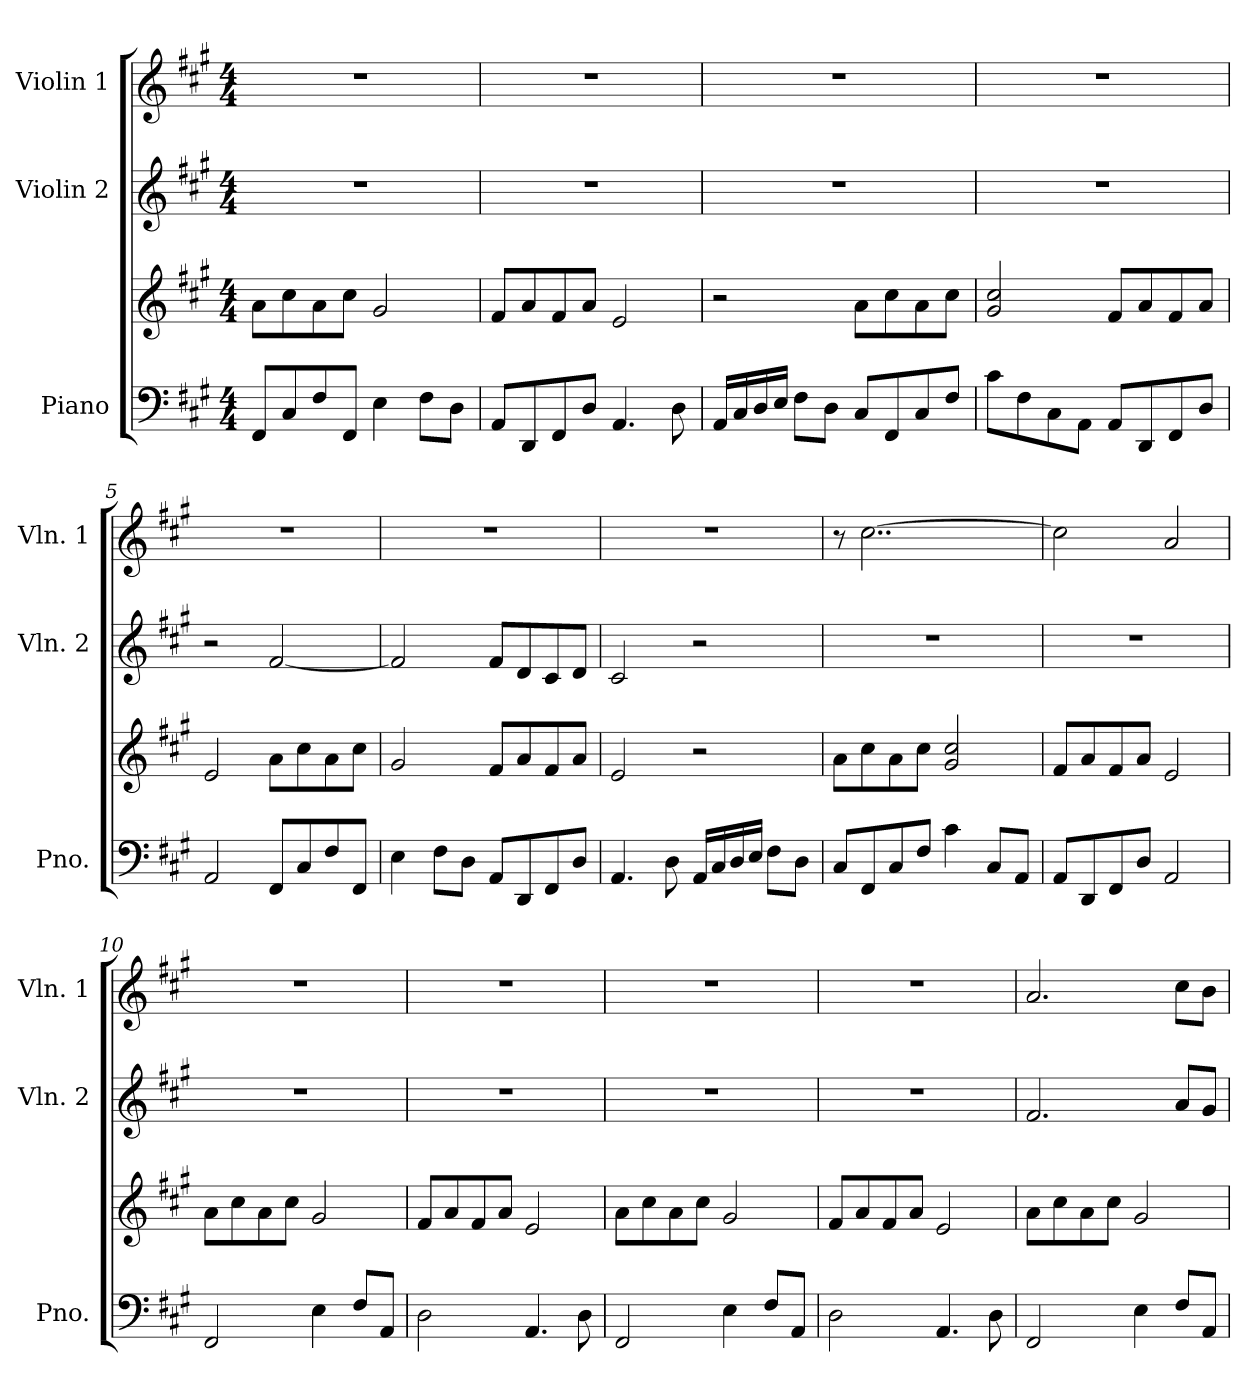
**kern	**kern	**kern	**kern
*part3	*part3	*part2	*part1
*staff4	*staff3	*staff2	*staff1
*I"Piano	*	*I"Violin 2	*I"Violin 1
*I'Pno.	*	*I'Vln. 2	*I'Vln. 1
*clefF4	*clefG2	*clefG2	*clefG2
*k[f#c#g#]	*k[f#c#g#]	*k[f#c#g#]	*k[f#c#g#]
*M4/4	*M4/4	*M4/4	*M4/4
*MM80	*MM80	*MM80	*MM80
=1	=1	=1	=1
8FF#/L	8a\L	1r	1r
8C#/	8cc#\	.	.
8F#/	8a\	.	.
8FF#/J	8cc#\J	.	.
4E\	2g#/	.	.
8F#\L	.	.	.
8D\J	.	.	.
=2	=2	=2	=2
8AA/L	8f#/L	1r	1r
8DD/	8a/	.	.
8FF#/	8f#/	.	.
8D/J	8a/J	.	.
4.AA/	2e/	.	.
8D\	.	.	.
=3	=3	=3	=3
16AA/LL	2r	1r	1r
16C#/	.	.	.
16D/	.	.	.
16E/JJ	.	.	.
8F#\L	.	.	.
8D\J	.	.	.
8C#/L	8a\L	.	.
8FF#/	8cc#\	.	.
8C#/	8a\	.	.
8F#/J	8cc#\J	.	.
=4	=4	=4	=4
8c#\L	2g#/ 2cc#/	1r	1r
8F#\	.	.	.
8C#\	.	.	.
8AA\J	.	.	.
8AA/L	8f#/L	.	.
8DD/	8a/	.	.
8FF#/	8f#/	.	.
8D/J	8a/J	.	.
=5	=5	=5	=5
2AA/	2e/	2r	1r
8FF#/L	8a\L	[2f#/	.
8C#/	8cc#\	.	.
8F#/	8a\	.	.
8FF#/J	8cc#\J	.	.
!!LO:LB:g=z
=6	=6	=6	=6
4E\	2g#/	2f#/]	1r
8F#\L	.	.	.
8D\J	.	.	.
8AA/L	8f#/L	8f#/L	.
8DD/	8a/	8d/	.
8FF#/	8f#/	8c#/	.
8D/J	8a/J	8d/J	.
=7	=7	=7	=7
4.AA/	2e/	2c#/	1r
8D\	.	.	.
16AA/LL	2r	2r	.
16C#/	.	.	.
16D/	.	.	.
16E/JJ	.	.	.
8F#\L	.	.	.
8D\J	.	.	.
=8	=8	=8	=8
8C#/L	8a\L	1r	8r
8FF#/	8cc#\	.	[2..cc#\
8C#/	8a\	.	.
8F#/J	8cc#\J	.	.
4c#\	2g#/ 2cc#/	.	.
8C#/L	.	.	.
8AA/J	.	.	.
=9	=9	=9	=9
8AA/L	8f#/L	1r	2cc#\]
8DD/	8a/	.	.
8FF#/	8f#/	.	.
8D/J	8a/J	.	.
2AA/	2e/	.	2a/
=10	=10	=10	=10
2FF#/	8a\L	1r	1r
.	8cc#\	.	.
.	8a\	.	.
.	8cc#\J	.	.
4E\	2g#/	.	.
8F#/L	.	.	.
8AA/J	.	.	.
!!LO:PB:g=z
=11	=11	=11	=11
2D\	8f#/L	1r	1r
.	8a/	.	.
.	8f#/	.	.
.	8a/J	.	.
4.AA/	2e/	.	.
8D\	.	.	.
=12	=12	=12	=12
2FF#/	8a\L	1r	1r
.	8cc#\	.	.
.	8a\	.	.
.	8cc#\J	.	.
4E\	2g#/	.	.
8F#/L	.	.	.
8AA/J	.	.	.
=13	=13	=13	=13
2D\	8f#/L	1r	1r
.	8a/	.	.
.	8f#/	.	.
.	8a/J	.	.
4.AA/	2e/	.	.
8D\	.	.	.
=14	=14	=14	=14
2FF#/	8a\L	2.f#/	2.a/
.	8cc#\	.	.
.	8a\	.	.
.	8cc#\J	.	.
4E\	2g#/	.	.
8F#/L	.	8a/L	8cc#\L
8AA/J	.	8g#/J	8b\J
=	=	=	=
*-	*-	*-	*-
